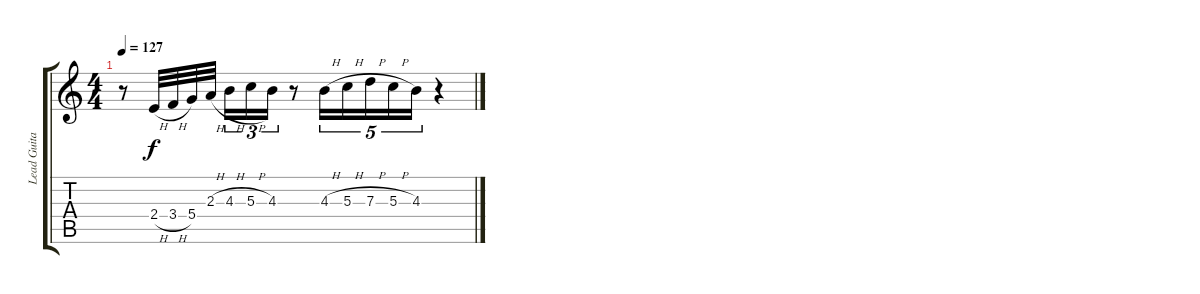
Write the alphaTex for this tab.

\track ("Lead Guitar" "Lead Guita") {instrument distortionguitar}
\staff {score tabs}
\tuning (E4 B3 G3 D3 A2 E2) {hide}
\ts (4 4)
\tempo 127
\clef g2
\ks c
r.8{dy f volume 0} 2.4{h}.32 3.4{h}.32 5.4.32 2.3{h}.32 4.3{h}.16{tu (3 2)} 5.3{h}.16{tu (3 2)} 4.3.16{tu (3 2)} r.8 4.3{h}.16{tu (5 4)} 5.3{h}.16{tu (5 4)} 7.3{h}.16{tu (5 4)} 5.3{h}.16{tu (5 4)} 4.3.16{tu (5 4)} r.4
